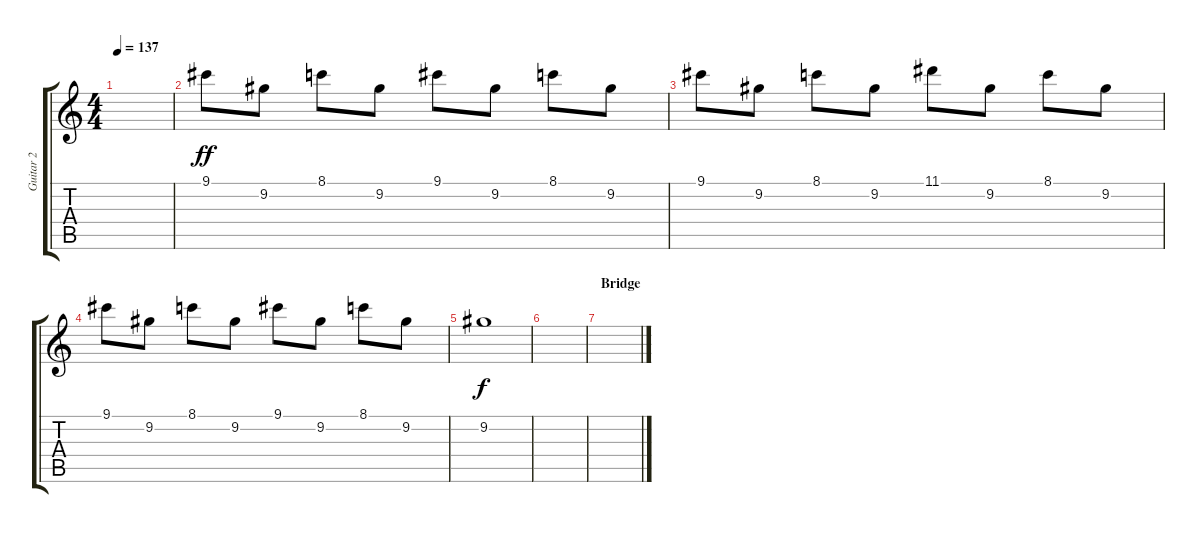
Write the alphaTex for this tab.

\track ("Guitar 2" "Guitar 2") {instrument distortionguitar}
\staff {score tabs}
\tuning (E4 B3 G3 D3 A2 E2) {hide}
\ts (4 4)
\tempo 137
\clef g2
\ks c
|
9.1.8{dy ff} 9.2.8 8.1.8 9.2.8 9.1.8 9.2.8 8.1.8 9.2.8 |
9.1.8 9.2.8 8.1.8 9.2.8 11.1.8 9.2.8 8.1.8 9.2.8 |
9.1.8 9.2.8 8.1.8 9.2.8 9.1.8 9.2.8 8.1.8 9.2.8 |
9.2.1{dy f} |
|
\section ("" "Bridge")
